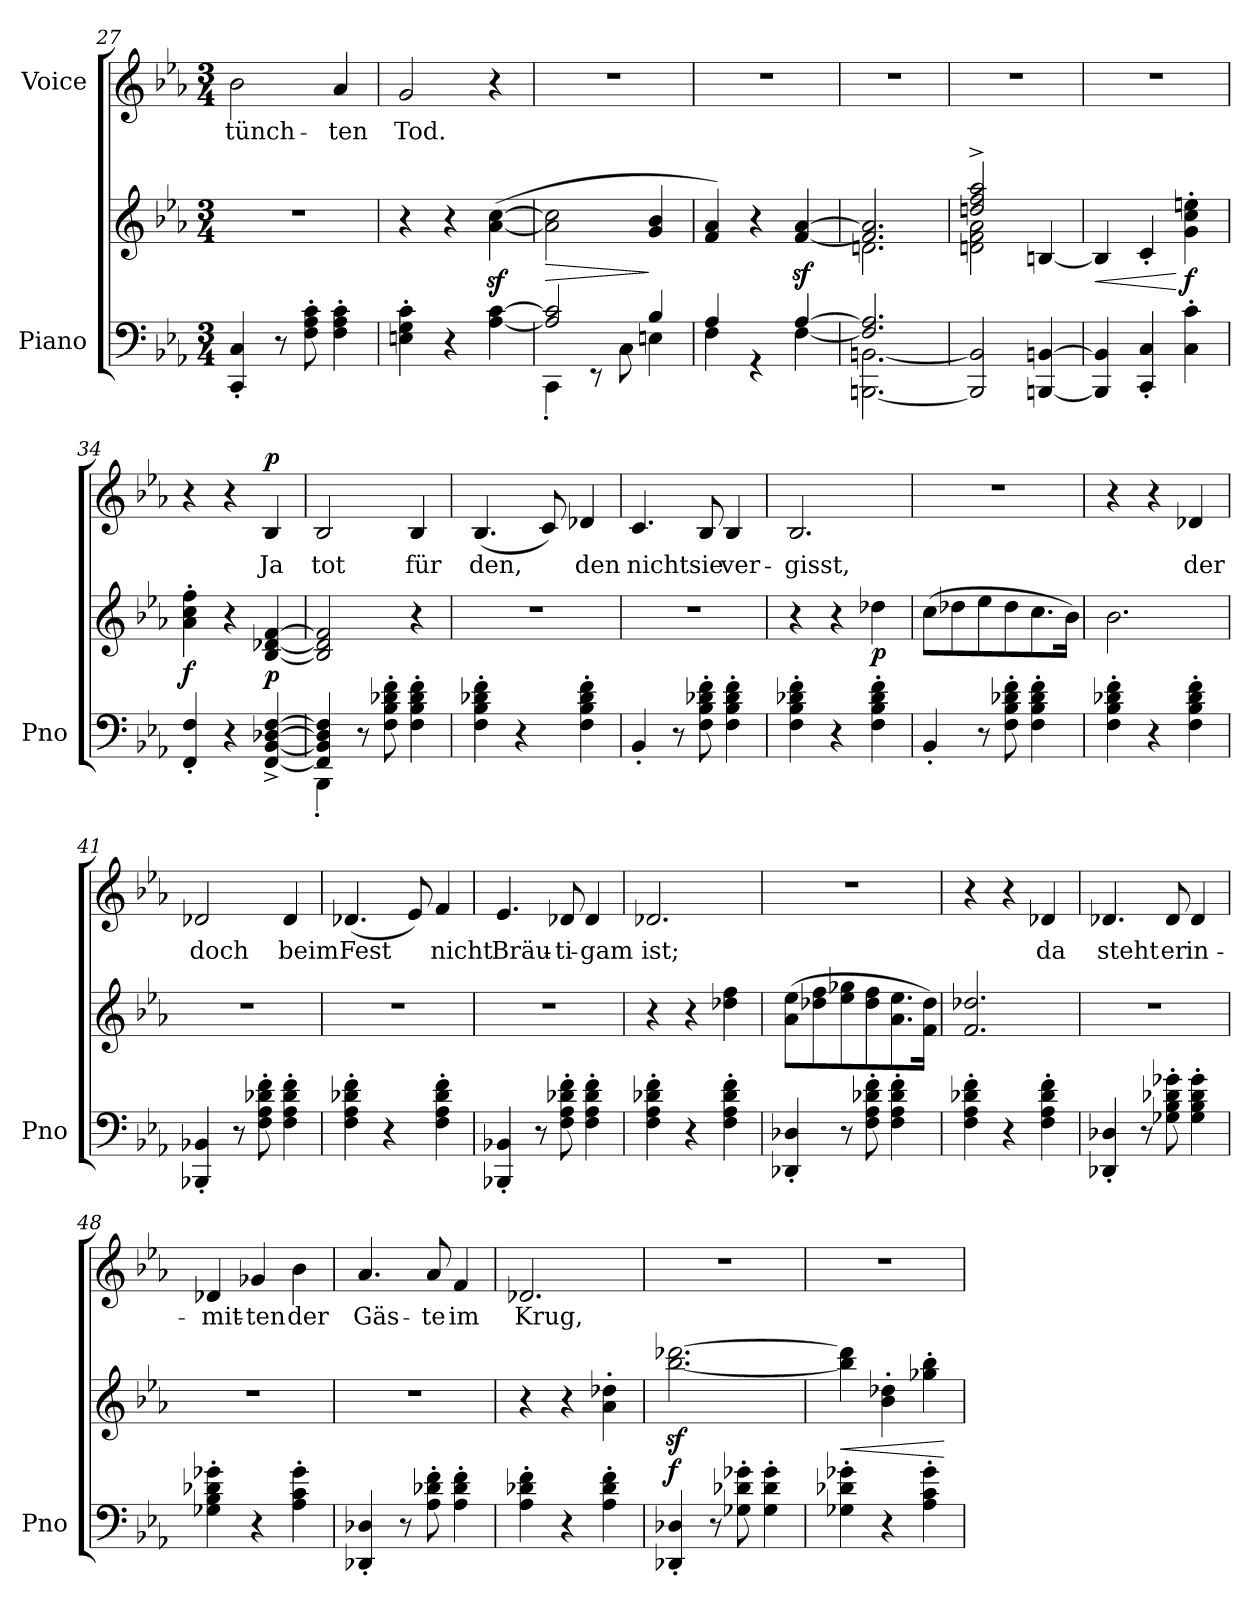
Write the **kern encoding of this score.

**kern	**kern	**dynam	**kern	**text	**dynam
*part2	*part2	*part2	*part1	*part1	*part1
*staff3	*staff2	*staff2/3	*staff1	*staff1	*staff1
*I"Piano	*	*	*I"Voice	*	*
*I'Pno	*	*	*	*	*
*clefF4	*clefG2	*	*clefG2	*	*
*k[b-e-a-]	*k[b-e-a-]	*	*k[b-e-a-]	*	*
*M3/4	*M3/4	*	*M3/4	*	*
=27	=27	=27	=27	=27	=27
!	!	!	!	!LO:LY:b	!
4CC/' 4C/'	2.r	.	2b-\	-tünch-	.
8r	.	.	.	.	.
8F\' 8A-\' 8c\'	.	.	.	.	.
!	!	!	!	!LO:LY:b	!
4F\' 4A-\' 4c\'	.	.	4a-/	-ten	.
=28	=28	=28	=28	=28	=28
!	!	!	!	!LO:LY:b	!
4En\' 4G\' 4c\'	4r	.	2g/	Tod.	.
4r	4r	.	.	.	.
[4A-\ [4c\	(>[4a-\z< [4cc\z<	.	4r	.	.
=29	=29	=29	=29	=29	=29
*^	*	*	*	*	*
!	!	!	!LO:HP:b	!	!	!
2A-/] 2c/]	4CC'\	2a-\] 2cc\]	>	2.r	.	.
.	8r	.	.	.	.	.
.	8C\	.	.	.	.	.
4B-/	4En\	4g/ 4b-/	]	.	.	.
=30	=30	=30	=30	=30	=30	=30
4A-/	4F\	4f/ 4a-/)	.	2.r	.	.
4rGG	4ryy	4r	.	.	.	.
[4A-/	[4F\	[4f/z< [4a-/z<	.	.	.	.
=31	=31	=31	=31	=31	=31	=31
*	*	*^	*	*	*	*
2.F/] 2.A-/]	[2.BBBn\ [2.BBn\	2.f/] 2.a-/]	2.dn\	.	2.r	.	.
*v	*v	*	*	*	*	*	*
=32	=32	=32	=32	=32	=32	=32
2BBB/] 2BB/]	2ddn/^ 2ff/^ 2aa-/^	2dn\ 2f\ 2a-\	.	2.r	.	.
[4BBBn/ [4BBn/	[4Bn/	4ryy	.	.	.	.
=33	=33	=33	=33	=33	=33	=33
!	!	!	!LO:HP:b	!	!	!
*	*v	*v	*	*	*	*
4BBB/] 4BB/]	4B/]	<	2.r	.	.
4CC/' 4C/'	4c'/	.	.	.	.
!	!	!LO:DY:n=1:b	!	!	!
4C\' 4c\'	4g\' 4cc\' 4een\'	[ f	.	.	.
=34	=34	=34	=34	=34	=34
!	!	!LO:DY:b	!	!	!
4FF/' 4F/'	4a-\' 4cc\' 4ff\'	f	4r	.	.
4r	4r	.	4r	.	.
!	!	!LO:DY:a=2	!	!LO:LY:b	!LO:DY:a
[4FF/^ [4BB-/^ [4D-X/^ [4F/^	[4B-/ [4d-X/ [4f/	p	4B-/	Ja	p
=35	=35	=35	=35	=35	=35
*^	*	*	*	*	*
!	!	!	!	!	!LO:LY:b	!
4FF/] 4BB-/] 4D-/] 4F/]	4BBB-'\	2B-/] 2d-/] 2f/]	.	2B-/	tot	.
8r	2ryy	.	.	.	.	.
8F\' 8B-\' 8d-X\' 8f\'	.	.	.	.	.	.
!	!	!	!	!	!LO:LY:b	!
4F\' 4B-\' 4d-\' 4f\'	.	4r	.	4B-/	für	.
*v	*v	*	*	*	*	*
!!LO:LB:g=z
=36	=36	=36	=36	=36	=36
!	!	!	!	!LO:LY:b	!
4F\' 4B-\' 4d-X\' 4f\'	2.r	.	(<4.B-/	den,	.
4r	.	.	.	.	.
.	.	.	8c/)	.	.
!	!	!	!	!LO:LY:b	!
4F\' 4B-\' 4d-\' 4f\'	.	.	4d-X/	den	.
=37	=37	=37	=37	=37	=37
!	!	!	!	!LO:LY:b	!
4BB-'/	2.r	.	4.c/	nicht	.
8r	.	.	.	.	.
!	!	!	!	!LO:LY:b	!
8F\' 8B-\' 8d-X\' 8f\'	.	.	8B-/	sie	.
!	!	!	!	!LO:LY:b	!
4F\' 4B-\' 4d-\' 4f\'	.	.	4B-/	ver-	.
=38	=38	=38	=38	=38	=38
!	!	!	!	!LO:LY:b	!
4F\' 4B-\' 4d-X\' 4f\'	4r	.	2.B-/	-gisst,	.
4r	4r	.	.	.	.
!	!	!LO:DY:b	!	!	!
4F\' 4B-\' 4d-\' 4f\'	4dd-X\	p	.	.	.
=39	=39	=39	=39	=39	=39
4BB-'/	(>8cc\L	.	2.r	.	.
.	8dd-X\	.	.	.	.
8r	8ee-\	.	.	.	.
8F\' 8B-\' 8d-X\' 8f\'	8dd-\	.	.	.	.
4F\' 4B-\' 4d-\' 4f\'	8.cc\	.	.	.	.
.	16b-\Jk)	.	.	.	.
=40	=40	=40	=40	=40	=40
4F\' 4B-\' 4d-X\' 4f\'	2.b-\	.	4r	.	.
4r	.	.	4r	.	.
!	!	!	!	!LO:LY:b	!
4F\' 4B-\' 4d-\' 4f\'	.	.	4d-X/	der	.
=41	=41	=41	=41	=41	=41
!	!	!	!	!LO:LY:b	!
4BBB-X/' 4BB-X/'	2.r	.	2d-X/	doch	.
8r	.	.	.	.	.
8F\' 8A-\' 8d-X\' 8f\'	.	.	.	.	.
!	!	!	!	!LO:LY:b	!
4F\' 4A-\' 4d-\' 4f\'	.	.	4d-/	beim	.
=42	=42	=42	=42	=42	=42
!	!	!	!	!LO:LY:b	!
4F\' 4A-\' 4d-X\' 4f\'	2.r	.	(<4.d-X/	Fest	.
4r	.	.	.	.	.
.	.	.	8e-/)	.	.
!	!	!	!	!LO:LY:b	!
4F\' 4A-\' 4d-\' 4f\'	.	.	4f/	nicht	.
=43	=43	=43	=43	=43	=43
!	!	!	!	!LO:LY:b	!
4BBB-X/' 4BB-X/'	2.r	.	4.e-/	Bräu-	.
8r	.	.	.	.	.
!	!	!	!	!LO:LY:b	!
8F\' 8A-\' 8d-X\' 8f\'	.	.	8d-X/	-ti-	.
!	!	!	!	!LO:LY:b	!
4F\' 4A-\' 4d-\' 4f\'	.	.	4d-/	-gam	.
=44	=44	=44	=44	=44	=44
!	!	!	!	!LO:LY:b	!
4F\' 4A-\' 4d-X\' 4f\'	4r	.	2.d-X/	ist;	.
4r	4r	.	.	.	.
4F\' 4A-\' 4d-\' 4f\'	4dd-X\ 4ff\	.	.	.	.
!!LO:PB:g=z
=45	=45	=45	=45	=45	=45
4DD-X/' 4D-X/'	(>8a-\ 8ee-\L	.	2.r	.	.
.	8dd-X\ 8ff\	.	.	.	.
8r	8ee-\ 8gg-X\	.	.	.	.
8F\' 8A-\' 8d-X\' 8f\'	8dd-\ 8ff\	.	.	.	.
4F\' 4A-\' 4d-\' 4f\'	8.a-\ 8.ee-\	.	.	.	.
.	16f\ 16dd-\Jk)	.	.	.	.
=46	=46	=46	=46	=46	=46
4F\' 4A-\' 4d-X\' 4f\'	2.f/ 2.dd-X/	.	4r	.	.
4r	.	.	4r	.	.
!	!	!	!	!LO:LY:b	!
4F\' 4A-\' 4d-\' 4f\'	.	.	4d-X/	da	.
=47	=47	=47	=47	=47	=47
!	!	!	!	!LO:LY:b	!
4DD-X/' 4D-X/'	2.r	.	4.d-X/	steht	.
8r	.	.	.	.	.
!	!	!	!	!LO:LY:b	!
8G-X\' 8B-\' 8d-X\' 8g-X\'	.	.	8d-/	er	.
!	!	!	!	!LO:LY:b	!
4G-\' 4B-\' 4d-\' 4g-\'	.	.	4d-/	in-	.
=48	=48	=48	=48	=48	=48
!	!	!	!	!LO:LY:b	!
4G-X\' 4B-\' 4d-X\' 4g-X\'	2.r	.	4d-X/	-mit-	.
!	!	!	!	!LO:LY:b	!
4r	.	.	4g-X/	-ten	.
!	!	!	!	!LO:LY:b	!
4A-\' 4c\' 4g-\'	.	.	4b-\	der	.
=49	=49	=49	=49	=49	=49
!	!	!	!	!LO:LY:b	!
4DD-X/' 4D-X/'	2.r	.	4.a-/	Gäs-	.
8r	.	.	.	.	.
!	!	!	!	!LO:LY:b	!
8A-\' 8d-X\' 8f\'	.	.	8a-/	-te	.
!	!	!	!	!LO:LY:b	!
4A-\' 4d-\' 4f\'	.	.	4f/	im	.
=50	=50	=50	=50	=50	=50
!	!	!	!	!LO:LY:b	!
4A-\' 4d-X\' 4f\'	4r	.	2.d-X/	Krug,	.
4r	4r	.	.	.	.
4A-\' 4d-\' 4f\'	4a-\' 4dd-X\'	.	.	.	.
=51	=51	=51	=51	=51	=51
!	!	!LO:DY:a=2	!	!	!
4DD-X/' 4D-X/'	[2.bb-\z< [2.ddd-X\z<	f	2.r	.	.
8r	.	.	.	.	.
8G-X\' 8d-X\' 8g-X\'	.	.	.	.	.
4G-\' 4d-\' 4g-\'	.	.	.	.	.
=52	=52	=52	=52	=52	=52
!	!	!LO:HP:b	!	!	!
4G-X\' 4d-X\' 4g-X\'	4bb-\] 4ddd-\]	<	2.r	.	.
4r	4b-\' 4dd-X\'	.	.	.	.
4A-\' 4c\' 4g-\'	4gg-X\' 4bb-\'	.	.	.	.
.	.	[	.	.	.
=	=	=	=	=	=
*-	*-	*-	*-	*-	*-
